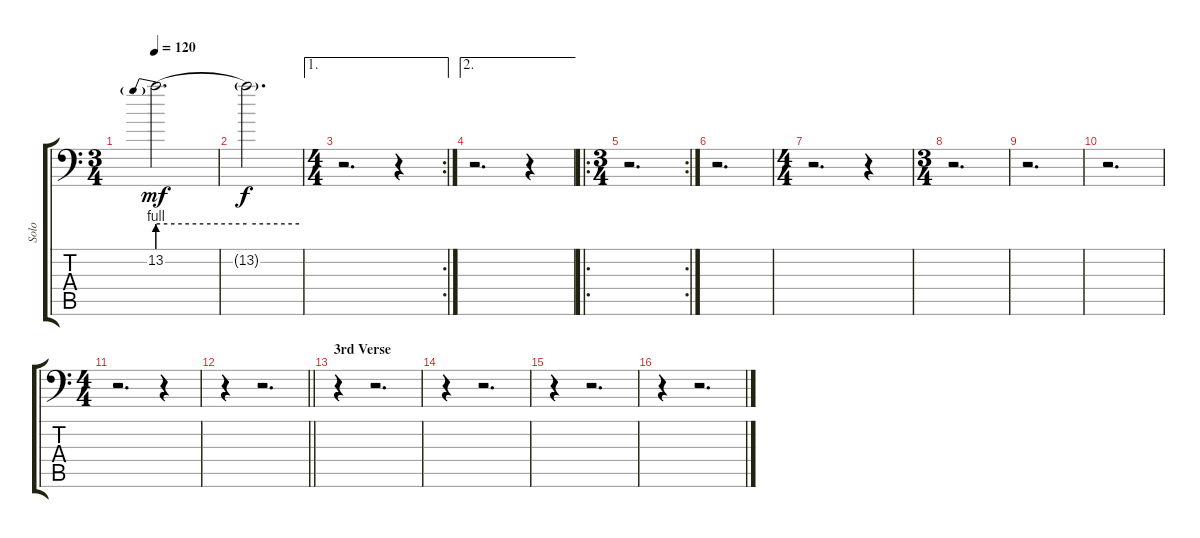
\track ("Solo" "Solo") {instrument distortionguitar}
\staff {score tabs}
\tuning (B3 Gb3 D3 A2 E2 A1) {hide}
\ts (3 4)
\tempo 120
\clef f4
\ks c
13.2{be (prebend 0 4 60 4) t}.2{d dy mf volume 0} |
13.2{be (hold 0 4 60 4) t}.2{d dy f volume 0} |
\ae 1
\rc 2
\ts (4 4)
r.2{d} r.4{volume 0} |
\ae 2
r.2{d} r.4 |
\ro
\rc 2
\ts (3 4)
r.2{d} |
r.2{d} |
\ts (4 4)
r.2{d} r.4 |
\ts (3 4)
r.2{d} |
r.2{d} |
r.2{d} |
\ts (4 4)
r.2{d} r.4 |
\barLineRight lightlight
r.4 r.2{d} |
\section ("" "3rd Verse")
r.4 r.2{d} |
r.4 r.2{d} |
r.4 r.2{d} |
r.4 r.2{d}
